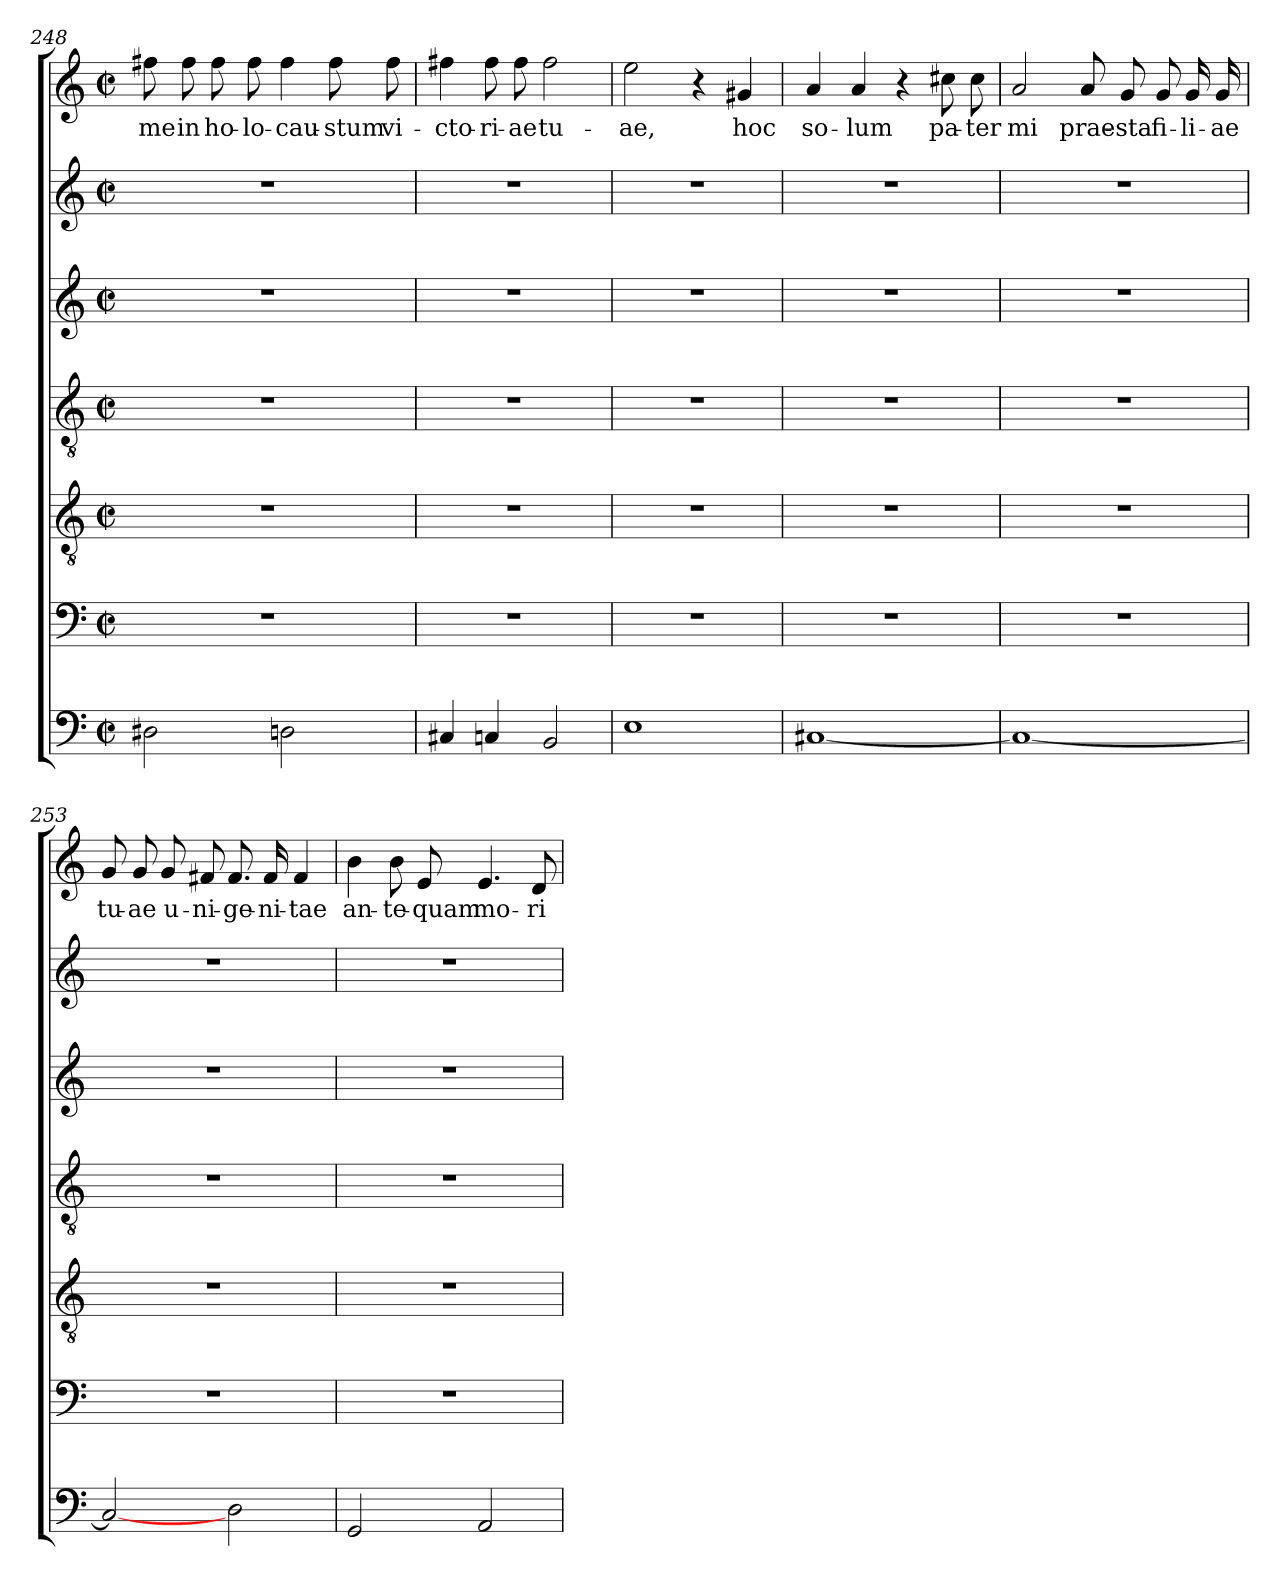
**kern	**kern	**kern	**kern	**kern	**kern	**kern	**text
*part7	*part6	*part5	*part4	*part3	*part2	*part1	*part1
*staff7	*staff6	*staff5	*staff4	*staff3	*staff2	*staff1	*staff1
*clefF4	*clefF4	*clefGv2	*clefGv2	*clefG2	*clefG2	*clefG2	*
*	*ITrd8c14	*	*	*	*	*	*
*k[]	*k[]	*k[]	*k[]	*k[]	*k[]	*k[]	*
*C:	*C:	*C:	*C:	*C:	*C:	*C:	*
*M2/2	*M2/2	*M2/2	*M2/2	*M2/2	*M2/2	*M2/2	*
*met(c|)	*met(c|)	*met(c|)	*met(c|)	*met(c|)	*met(c|)	*met(c|)	*
=248	=248	=248	=248	=248	=248	=248	=248
!	!	!	!	!	!	!	!LO:LY:b
2D#X\	1r	1r	1r	1r	1r	8ff#X\	me
!	!	!	!	!	!	!	!LO:LY:b
.	.	.	.	.	.	8ff#\	in
!	!	!	!	!	!	!	!LO:LY:b
.	.	.	.	.	.	8ff#\	ho-
!	!	!	!	!	!	!	!LO:LY:b
.	.	.	.	.	.	8ff#\	-lo-
!	!	!	!	!	!	!	!LO:LY:b
2Dn\	.	.	.	.	.	4ff#\	-cau-
!	!	!	!	!	!	!	!LO:LY:b
.	.	.	.	.	.	8ff#\	-stum
!	!	!	!	!	!	!	!LO:LY:b
.	.	.	.	.	.	8ff#\	vi-
=249	=249	=249	=249	=249	=249	=249	=249
!	!	!	!	!	!	!	!LO:LY:b
4C#X/	1r	1r	1r	1r	1r	4ff#X\	-cto-
!	!	!	!	!	!	!	!LO:LY:b
4Cn/	.	.	.	.	.	8ff#\	-ri-
!	!	!	!	!	!	!	!LO:LY:b
.	.	.	.	.	.	8ff#\	-ae
!	!	!	!	!	!	!	!LO:LY:b
2BB/	.	.	.	.	.	2ff#\	tu-
=250	=250	=250	=250	=250	=250	=250	=250
!	!	!	!	!	!	!	!LO:LY:b
1E	1r	1r	1r	1r	1r	2ee\	-ae,
.	.	.	.	.	.	4r	.
!	!	!	!	!	!	!	!LO:LY:b
.	.	.	.	.	.	4g#X/	hoc
!!LO:LB:g=z
=251	=251	=251	=251	=251	=251	=251	=251
!	!	!	!	!	!	!	!LO:LY:b
[1C#X	1r	1r	1r	1r	1r	4a/	so-
!	!	!	!	!	!	!	!LO:LY:b
.	.	.	.	.	.	4a/	-lum
.	.	.	.	.	.	4r	.
!	!	!	!	!	!	!	!LO:LY:b
.	.	.	.	.	.	8cc#X\	pa-
!	!	!	!	!	!	!	!LO:LY:b
.	.	.	.	.	.	8cc#\	-ter
=252	=252	=252	=252	=252	=252	=252	=252
!	!	!	!	!	!	!	!LO:LY:b
1C#_	1r	1r	1r	1r	1r	2a/	mi
!	!	!	!	!	!	!	!LO:LY:b
.	.	.	.	.	.	8a/	prae-
!	!	!	!	!	!	!	!LO:LY:b
.	.	.	.	.	.	8g/	-sta
!	!	!	!	!	!	!	!LO:LY:b
.	.	.	.	.	.	8g/	fi-
!	!	!	!	!	!	!	!LO:LY:b
.	.	.	.	.	.	16g/	-li-
!	!	!	!	!	!	!	!LO:LY:b
.	.	.	.	.	.	16g/	-ae
=253	=253	=253	=253	=253	=253	=253	=253
!	!	!	!	!	!	!	!LO:LY:b
2C#/_	1r	1r	1r	1r	1r	8g/	tu-
!	!	!	!	!	!	!	!LO:LY:b
.	.	.	.	.	.	8g/	-ae
!	!	!	!	!	!	!	!LO:LY:b
.	.	.	.	.	.	8g/	u-
!	!	!	!	!	!	!	!LO:LY:b
.	.	.	.	.	.	8f#X/	-ni-
!	!	!	!	!	!	!	!LO:LY:b
2D\	.	.	.	.	.	8.f#/	-ge-
!	!	!	!	!	!	!	!LO:LY:b
.	.	.	.	.	.	16f#/	-ni-
!	!	!	!	!	!	!	!LO:LY:b
.	.	.	.	.	.	4f#/	-tae
=254	=254	=254	=254	=254	=254	=254	=254
!	!	!	!	!	!	!	!LO:LY:b
2GG/	1r	1r	1r	1r	1r	4b\	an-
!	!	!	!	!	!	!	!LO:LY:b
.	.	.	.	.	.	8b\	-te-
!	!	!	!	!	!	!	!LO:LY:b
.	.	.	.	.	.	8e/	-quam
!	!	!	!	!	!	!	!LO:LY:b
2AA/	.	.	.	.	.	4.e/	mo-
!	!	!	!	!	!	!	!LO:LY:b
.	.	.	.	.	.	8d/	-ri-
=	=	=	=	=	=	=	=
*-	*-	*-	*-	*-	*-	*-	*-
